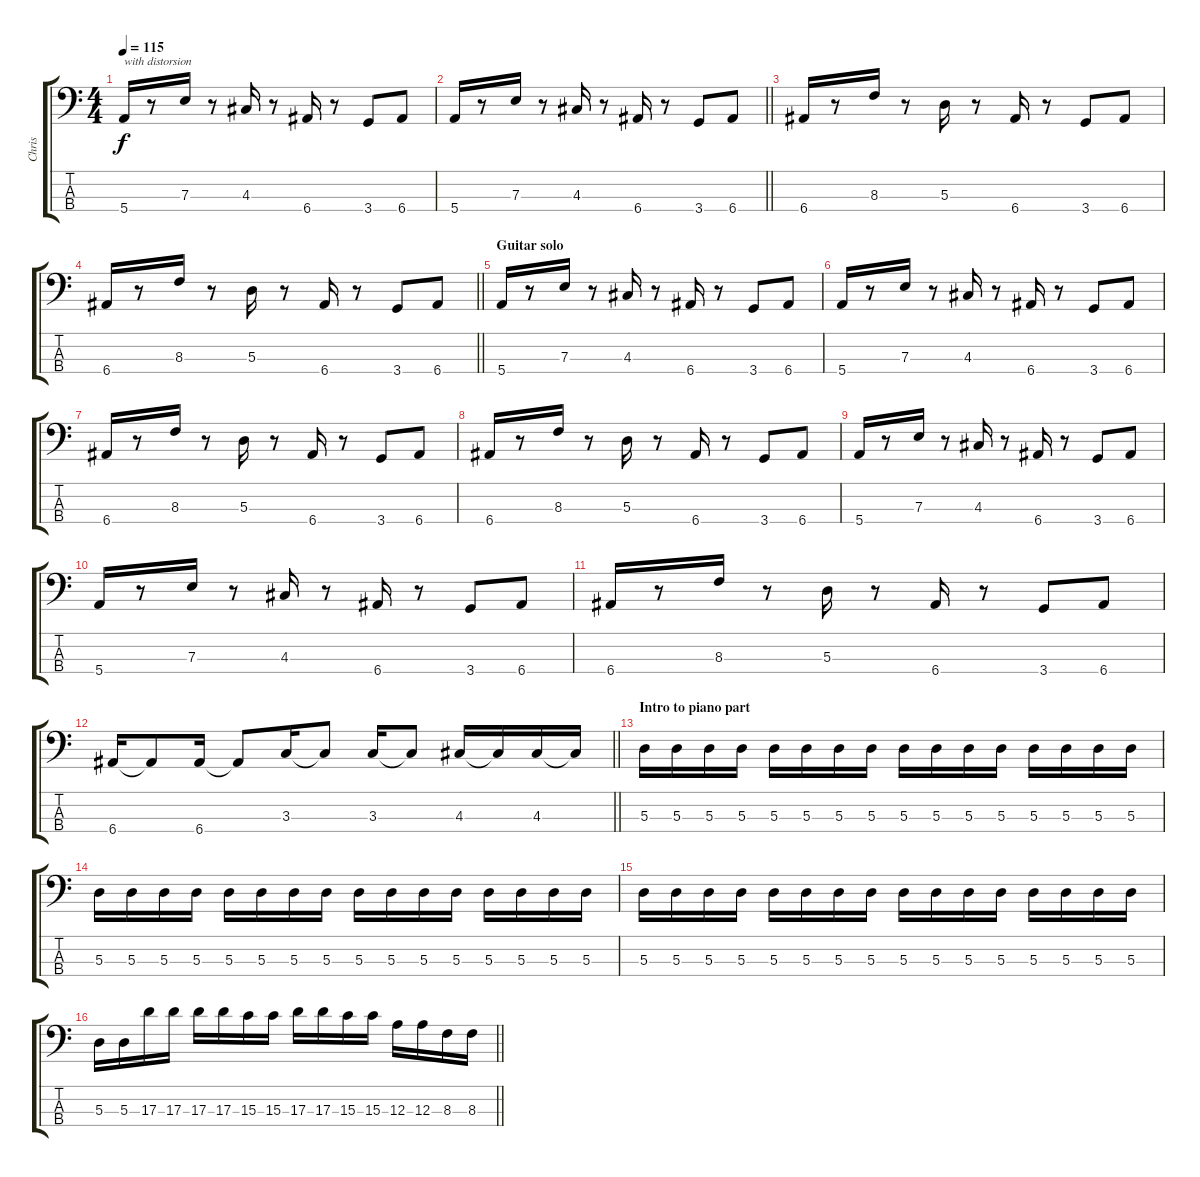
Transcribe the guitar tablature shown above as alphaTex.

\track ("Chris" "Chris") {instrument electricbassfinger}
\staff {score tabs}
\tuning (G2 D2 A1 E1) {hide}
\ts (4 4)
\tempo 115
\clef f4
\ks c
5.4.16{txt "with distorsion" dy f} r.8 7.3.16 r.8 4.3.16 r.8 6.4.16 r.8 3.4.8 6.4.8 |
\barLineRight lightlight
5.4.16 r.8 7.3.16 r.8 4.3.16 r.8 6.4.16 r.8 3.4.8 6.4.8 |
6.4.16 r.8 8.3.16 r.8 5.3.16 r.8 6.4.16 r.8 3.4.8 6.4.8 |
\barLineRight lightlight
6.4.16 r.8 8.3.16 r.8 5.3.16 r.8 6.4.16 r.8 3.4.8 6.4.8 |
\section ("" "Guitar solo")
5.4.16 r.8 7.3.16 r.8 4.3.16 r.8 6.4.16 r.8 3.4.8 6.4.8 |
5.4.16 r.8 7.3.16 r.8 4.3.16 r.8 6.4.16 r.8 3.4.8 6.4.8 |
6.4.16 r.8 8.3.16 r.8 5.3.16 r.8 6.4.16 r.8 3.4.8 6.4.8 |
6.4.16 r.8 8.3.16 r.8 5.3.16 r.8 6.4.16 r.8 3.4.8 6.4.8 |
5.4.16 r.8 7.3.16 r.8 4.3.16 r.8 6.4.16 r.8 3.4.8 6.4.8 |
5.4.16 r.8 7.3.16 r.8 4.3.16 r.8 6.4.16 r.8 3.4.8 6.4.8 |
6.4.16 r.8 8.3.16 r.8 5.3.16 r.8 6.4.16 r.8 3.4.8 6.4.8 |
\barLineRight lightlight
6.4.16 6.4{t}.8 6.4.16 6.4{t}.8 3.3.16 3.3{t}.8 3.3.16 3.3{t}.8 4.3.16 4.3{t}.16 4.3.16 4.3{t}.16 |
\section ("" "Intro to piano part")
5.3.16 5.3.16 5.3.16 5.3.16 5.3.16 5.3.16 5.3.16 5.3.16 5.3.16 5.3.16 5.3.16 5.3.16 5.3.16 5.3.16 5.3.16 5.3.16 |
5.3.16 5.3.16 5.3.16 5.3.16 5.3.16 5.3.16 5.3.16 5.3.16 5.3.16 5.3.16 5.3.16 5.3.16 5.3.16 5.3.16 5.3.16 5.3.16 |
5.3.16 5.3.16 5.3.16 5.3.16 5.3.16 5.3.16 5.3.16 5.3.16 5.3.16 5.3.16 5.3.16 5.3.16 5.3.16 5.3.16 5.3.16 5.3.16 |
\barLineRight lightlight
5.3.16 5.3.16 17.3.16 17.3.16 17.3.16 17.3.16 15.3.16 15.3.16 17.3.16 17.3.16 15.3.16 15.3.16 12.3.16 12.3.16 8.3.16 8.3.16
